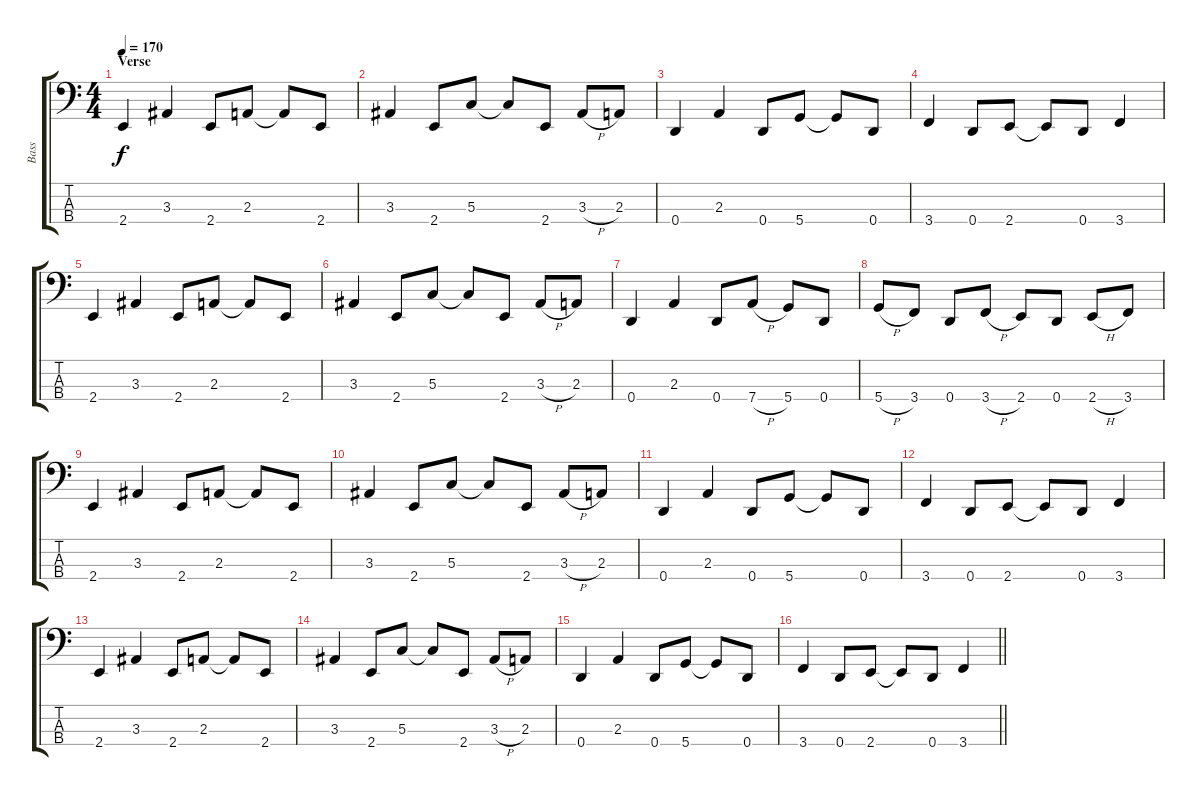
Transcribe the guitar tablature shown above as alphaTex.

\track ("Bass" "Bass") {instrument electricbassfinger}
\staff {score tabs}
\tuning (F2 C2 G1 D1) {hide}
\ts (4 4)
\section ("" "Verse")
\tempo 170
\clef f4
\ks c
2.4.4{dy f} 3.3.4 2.4.8 2.3.8 2.3{t}.8 2.4.8 |
3.3.4 2.4.8 5.3.8 5.3{t}.8 2.4.8 3.3{h}.8 2.3.8 |
0.4.4 2.3.4 0.4.8 5.4.8 5.4{t}.8 0.4.8 |
3.4.4 0.4.8 2.4.8 2.4{t}.8 0.4.8 3.4.4 |
2.4.4 3.3.4 2.4.8 2.3.8 2.3{t}.8 2.4.8 |
3.3.4 2.4.8 5.3.8 5.3{t}.8 2.4.8 3.3{h}.8 2.3.8 |
0.4.4 2.3.4 0.4.8 7.4{h}.8 5.4.8 0.4.8 |
5.4{h}.8 3.4.8 0.4.8 3.4{h}.8 2.4.8 0.4.8 2.4{h}.8 3.4.8 |
2.4.4 3.3.4 2.4.8 2.3.8 2.3{t}.8 2.4.8 |
3.3.4 2.4.8 5.3.8 5.3{t}.8 2.4.8 3.3{h}.8 2.3.8 |
0.4.4 2.3.4 0.4.8 5.4.8 5.4{t}.8 0.4.8 |
3.4.4 0.4.8 2.4.8 2.4{t}.8 0.4.8 3.4.4 |
2.4.4 3.3.4 2.4.8 2.3.8 2.3{t}.8 2.4.8 |
3.3.4 2.4.8 5.3.8 5.3{t}.8 2.4.8 3.3{h}.8 2.3.8 |
0.4.4 2.3.4 0.4.8 5.4.8 5.4{t}.8 0.4.8 |
\barLineRight lightlight
3.4.4 0.4.8 2.4.8 2.4{t}.8 0.4.8 3.4.4
